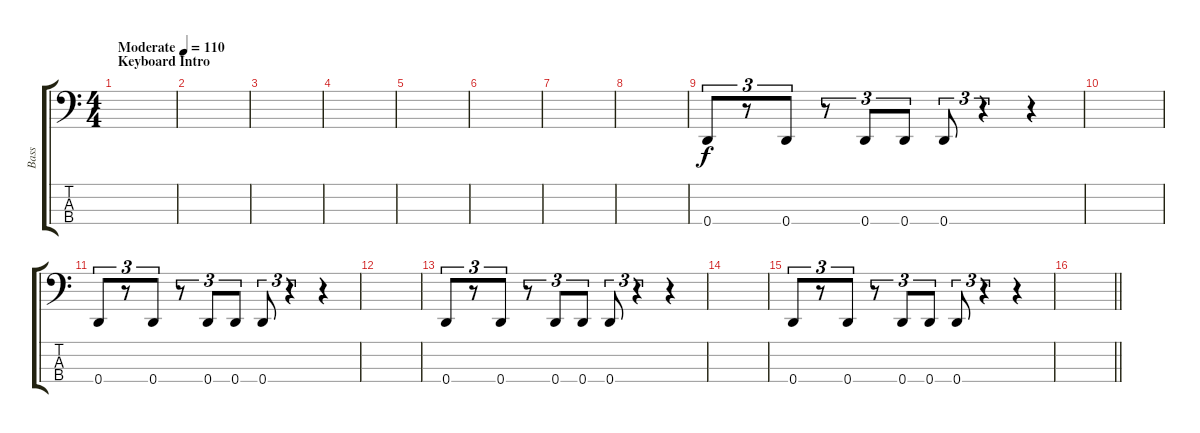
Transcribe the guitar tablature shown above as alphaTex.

\track ("Bass" "Bass") {instrument electricbassfinger}
\staff {score tabs}
\tuning (G2 D2 A1 D1) {hide}
\ts (4 4)
\section ("" "Keyboard Intro")
\tempo (110 "Moderate")
\clef f4
\ks c
|
|
|
|
|
|
|
|
0.4.8{tu (3 2)} r.8{tu (3 2)} 0.4.8{tu (3 2)} r.8{tu (3 2)} 0.4.8{tu (3 2)} 0.4.8{tu (3 2)} 0.4.8{tu (3 2)} r.4{tu (3 2)} r.4 |
|
0.4.8{tu (3 2)} r.8{tu (3 2)} 0.4.8{tu (3 2)} r.8{tu (3 2)} 0.4.8{tu (3 2)} 0.4.8{tu (3 2)} 0.4.8{tu (3 2)} r.4{tu (3 2)} r.4 |
|
0.4.8{tu (3 2)} r.8{tu (3 2)} 0.4.8{tu (3 2)} r.8{tu (3 2)} 0.4.8{tu (3 2)} 0.4.8{tu (3 2)} 0.4.8{tu (3 2)} r.4{tu (3 2)} r.4 |
|
0.4.8{tu (3 2)} r.8{tu (3 2)} 0.4.8{tu (3 2)} r.8{tu (3 2)} 0.4.8{tu (3 2)} 0.4.8{tu (3 2)} 0.4.8{tu (3 2)} r.4{tu (3 2)} r.4 |
\barLineRight lightlight
